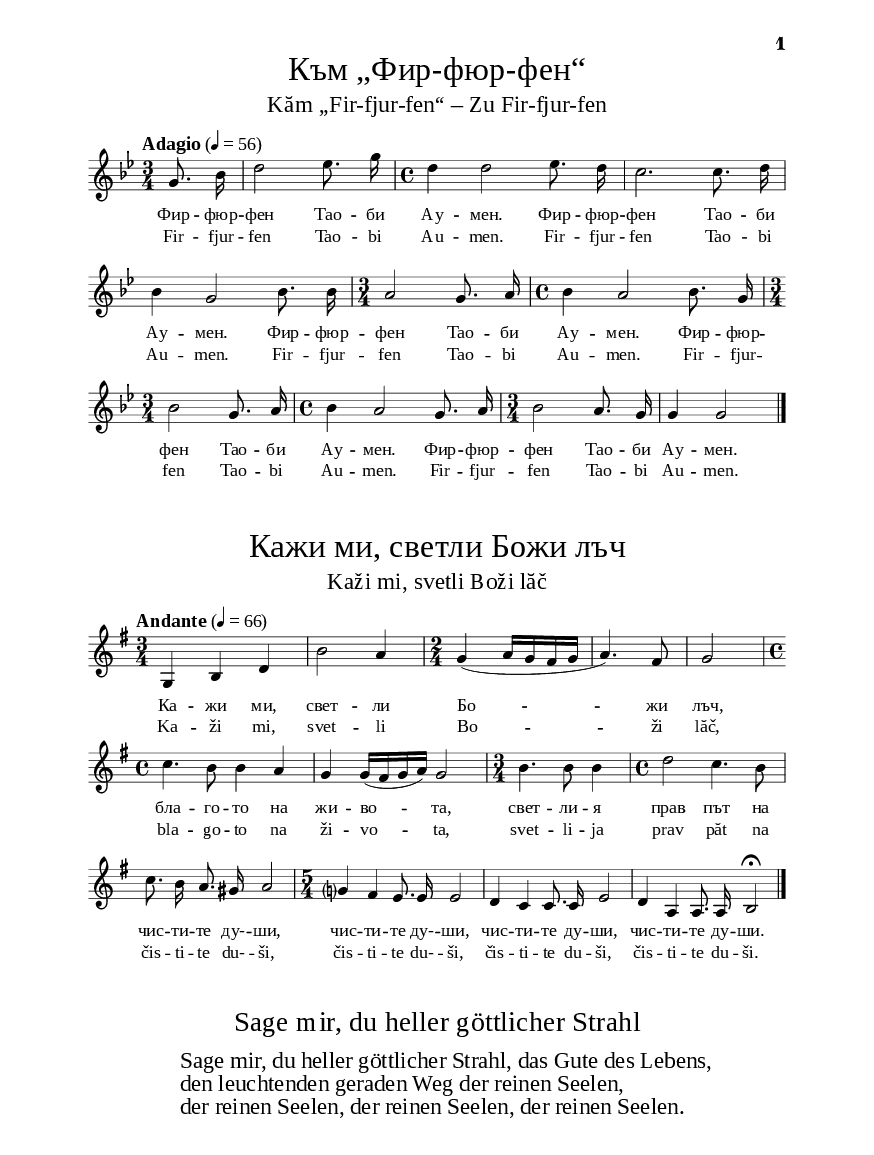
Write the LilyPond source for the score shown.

\version "2.24.3"

% include paper part and global functions
\include "include/globals.ily"

\bookpart {
  \label #'ref167
  \tocItem \markup "Към „Фир-фюр-фен“ – Kăm „Fir-fjur-fen“"
  \include "include/bookpart-paper.ily"
  \score {
    \include "include/score-layout.ily"

    \new Voice \relative  c' {
      \clef treble
      \key g \minor
      \time 3/4
      \tempoFunc "Adagio" 4 "56"
      \autoBeamOff

      \partial 4 g'8. bes16 | d2 es8. g16 | \time 4/4 d4 d2 es8. d16 |

      c2. c8. d16 |\break  bes4 g2 bes8. bes16 | \time 3/4 a2 g8. a16| \time 4/4

      bes4 a2 bes8. g16 |\break \time 3/4 bes2 g8. a16 | \time 4/4

      bes4 a2 g8. a16| \time 3/4 bes2 a8. g16 | g4 g2| \bar ".|:-|." \break
    }

    \addlyrics {
      Фир -- фюр --
      фен Тао -- би Aу -- мен. Фир -- фюр --
      фен Тао -- би Aу -- мен. Фир -- фюр --
      фен Тао -- би Aу -- мен. Фир -- фюр --
      фен Тао -- би Aу -- мен. Фир -- фюр --
      фен Тао -- би Aу -- мен.}

      \addlyrics {
        Fir -- fjur --
        fen Tao -- bi Au -- men. Fir -- fjur --
        fen Tao -- bi Au -- men. Fir -- fjur --
        fen Tao -- bi Au -- men. Fir -- fjur --
        fen Tao -- bi Au -- men. Fir -- fjur --
        fen Tao -- bi Au -- men.}

        \header {
          title = \titleFunc "Към „Фир-фюр-фен“" "Kăm „Fir-fjur-fen“ – Zu Fir-fjur-fen"
        }

        \midi{}

      } % score
      \markup \vspace #2
      \label #'ref167_2
      \tocItem \markup "Кажи ми, светли Божи лъч – Kaži mi, svetli Boži lăč "
      \include "include/bookpart-paper.ily"
      \score {
        \include "include/score-layout.ily"

        \new Voice \absolute {
          \clef treble
          \key g \major
          \time 3/4
          \tempoFunc "Andante" 4 "66"
          \autoBeamOff
          g4  b4  d'4 | % 2
          b'2  a'4 | % 3
          \time 2/4  | % 3
          g'4 (  a'16 [  g'16  fis'16  g'16
          ] | % 4
          a'4. )  fis'8 | % 5
          g'2 \break | % 6
          \time 4/4  | % 6
          c''4.  b'8  b'4  a'4 | % 7
          g'4  g'16 ( [  fis'16  g'16  a'16
          ) ]  g'2 | % 8
          \time 3/4  | % 8
          b'4.  b'8  b'4  | % 9
          \time 4/4  | % 9
          d''2  c''4.  b'8 | \break
          c''8.  b'16  a'8.  gis'16
          a'2 | % 11
          \time 5/4  | % 11
          g'?4  fis'4  e'8.  e'16  e'2| % 12
          d'4  c'4  c'8.  c'16  e'2 | % 13
          d'4  a4  a8.  a16  b2 ^\fermata
          \bar "|."
        }

        \addlyrics {
          Ка -- жи ми, свет -- ли Бо --
          жи лъч, бла -- го -- то
          на жи -- во --   та, свет --
          ли -- я прав път на чис -- ти --
          те "ду-" -- ши, чис -- ти -- те "ду-" --
          ши, чис -- ти -- те ду -- ши, чис --
          ти -- те ду -- ши.}
          \addlyrics {
            Ka -- ži mi, svet -- li Bo --
            ži lăč, bla -- go -- to
            na ži -- vo --   ta, svet --
            li -- ja prav păt na čis -- ti --
            te "du-" -- ši, čis -- ti -- te "du-" --
            ši, čis -- ti -- te du -- ši, čis --
            ti -- te du -- ši.
          }

          \header {
            title = \titleFunc "Кажи ми, светли Божи лъч" "Kaži mi, svetli Boži lăč"
          }

          \midi{}

        } % score

        \markup \vspace #2
        % include foreign translation(s) of the song
        \version "2.24.4"

\markup \fill-line { \fontsize #deTitleFontSize "Sage mir, du heller göttlicher Strahl" }

\markup \null
\markup \null
\markup \abs-fontsize #11 \override #`(baseline-skip . ,bgCoupletBaselineSkip) {
  \fill-line {
    \hspace #0.1
    \column {
      \line {
        \bold "  "
        \column {
         "Sage mir, du heller göttlicher Strahl, das Gute des Lebens,"
          "den leuchtenden geraden Weg der reinen Seelen,"
          "der reinen Seelen, der reinen Seelen, der reinen Seelen."
        }
      }
      
    }\hspace #0.1
  }
}


      } % bookpart

      % Più mosso
      %
